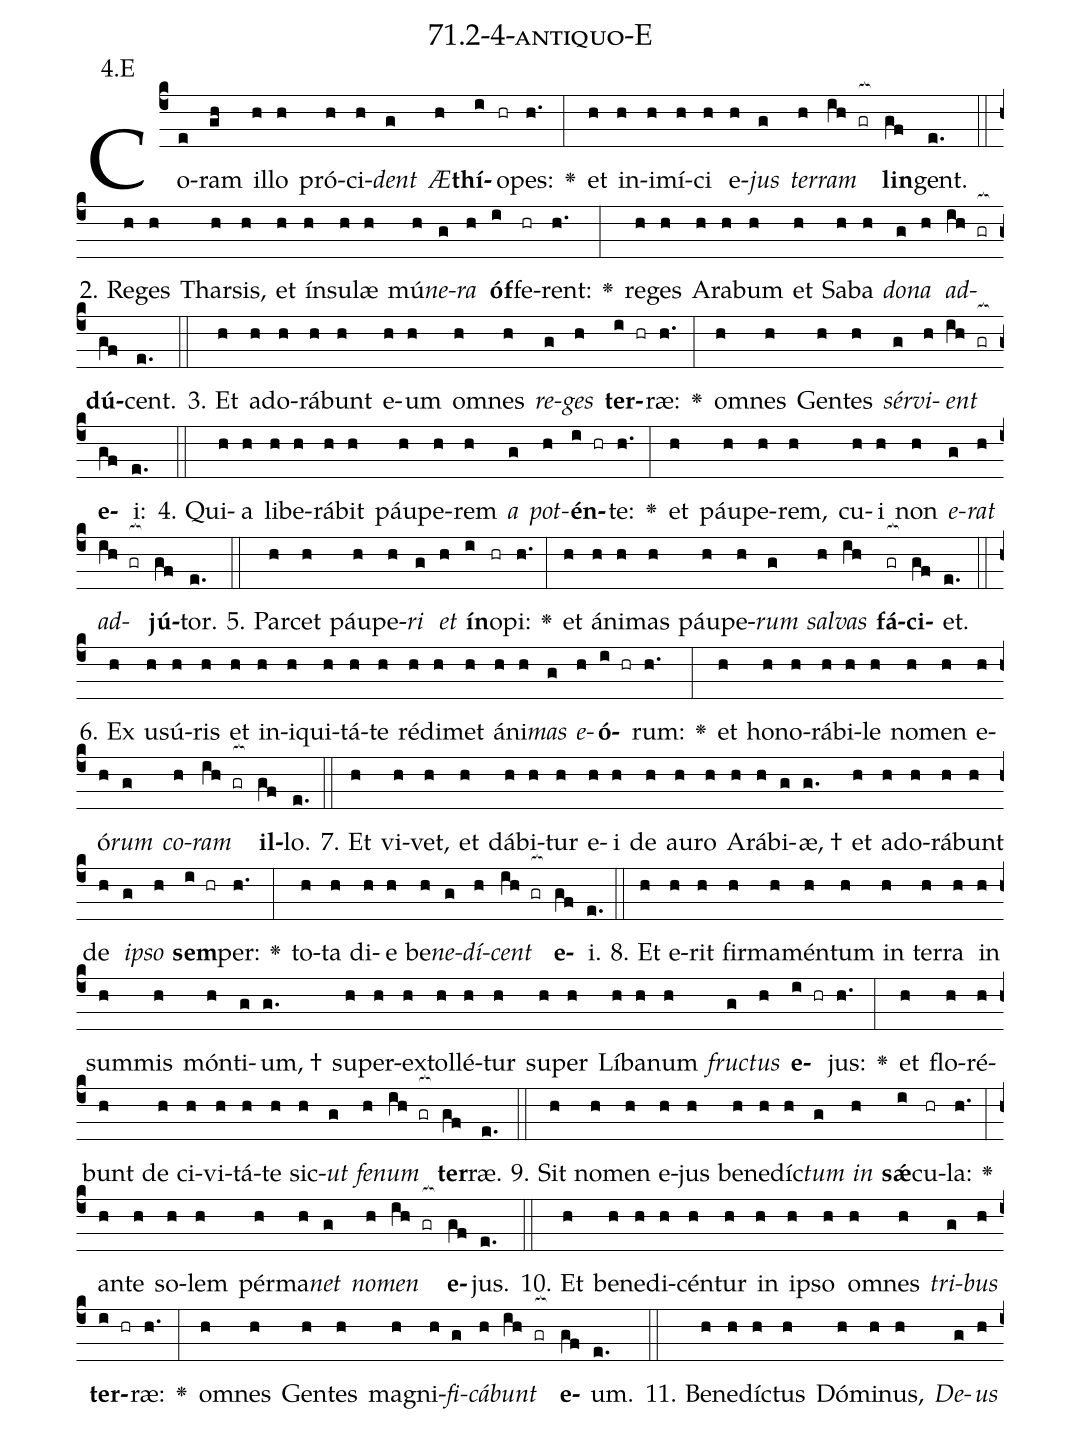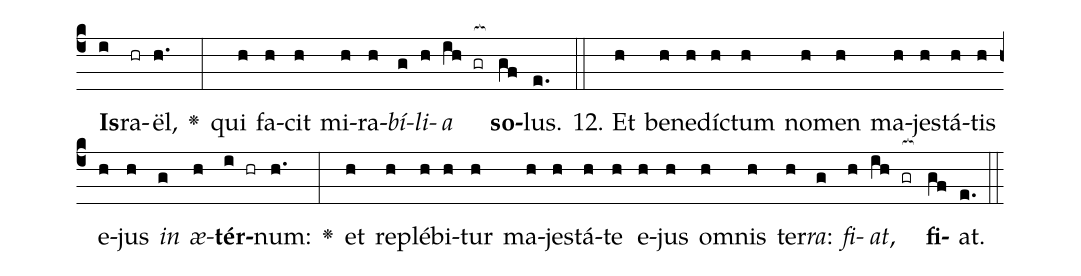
name: 71.2-4-antiquo-E;
annotation: 4.E;
%%
(c4)Co(e)ram(gh) il(h)lo(h) pró(h)ci(h)<i>dent</i>(g) <i>Æ</i>(h)<b>thí</b>(i)o(hr)pes:(h.) <v>\greheightstar</v>(:) et(h) in(h)i(h)mí(h)ci(h) e(h)<i>jus</i>(g) <i>ter</i>(h)<i>ram</i>(ih gr[ocb:1{]) <b>lin</b>(gf[ocb:0}])gent.(e.) (::)
2. Re(h)ges(h) Thar(h)sis,(h) et(h) ín(h)su(h)læ(h) mú(h)<i>ne</i>(g)<i>ra</i>(h) <b>óf</b>(i)fe(hr)rent:(h.) <v>\greheightstar</v>(:) re(h)ges(h) A(h)ra(h)bum(h) et(h) Sa(h)ba(h) <i>do</i>(g)<i>na</i>(h) <i>ad</i>(ih gr[ocb:1{])<b>dú</b>(gf[ocb:0}])cent.(e.) (::)
3. Et(h) ad(h)o(h)rá(h)bunt(h) e(h)um(h) om(h)nes(h) <i>re</i>(g)<i>ges</i>(h) <b>ter</b>(i hr)ræ:(h.) <v>\greheightstar</v>(:) om(h)nes(h) Gen(h)tes(h) <i>sér</i>(g)<i>vi</i>(h)<i>ent</i>(ih gr[ocb:1{]) <b>e</b>(gf[ocb:0}])i:(e.) (::)
4. Qui(h)a(h) li(h)be(h)rá(h)bit(h) páu(h)pe(h)rem(h) <i>a</i>(g) <i>pot</i>(h)<b>én</b>(i hr)te:(h.) <v>\greheightstar</v>(:) et(h) páu(h)pe(h)rem,(h) cu(h)i(h) non(h) <i>e</i>(g)<i>rat</i>(h) <i>ad</i>(ih gr[ocb:1{])<b>jú</b>(gf[ocb:0}])tor.(e.) (::)
5. Par(h)cet(h) páu(h)pe(h)<i>ri</i>(g) <i>et</i>(h) <b>ín</b>(i)o(hr)pi:(h.) <v>\greheightstar</v>(:) et(h) á(h)ni(h)mas(h) páu(h)pe(h)<i>rum</i>(g) <i>sal</i>(h)<i>vas</i>(ih) <b>fá</b>(gr[ocb:1{])<b>ci</b>(gf[ocb:0}])et.(e.) (::)
6. Ex(h) u(h)sú(h)ris(h) et(h) in(h)i(h)qui(h)tá(h)te(h) réd(h)i(h)met(h) á(h)ni(h)<i>mas</i>(g) <i>e</i>(h)<b>ó</b>(i hr)rum:(h.) <v>\greheightstar</v>(:) et(h) ho(h)no(h)rá(h)bi(h)le(h) no(h)men(h) e(h)ó(h)<i>rum</i>(g) <i>co</i>(h)<i>ram</i>(ih gr[ocb:1{]) <b>il</b>(gf[ocb:0}])lo.(e.) (::)
7. Et(h) vi(h)vet,(h) et(h) dá(h)bi(h)tur(h) e(h)i(h) de(h) au(h)ro(h) A(h)rá(h)bi(g)æ, †(g.) et(h) ad(h)o(h)rá(h)bunt(h) de(h) <i>ip</i>(g)<i>so</i>(h) <b>sem</b>(i hr)per:(h.) <v>\greheightstar</v>(:) to(h)ta(h) di(h)e(h) be(h)<i>ne</i>(g)<i>dí</i>(h)<i>cent</i>(ih gr[ocb:1{]) <b>e</b>(gf[ocb:0}])i.(e.) (::)
8. Et(h) e(h)rit(h) fir(h)ma(h)mén(h)tum(h) in(h) ter(h)ra(h) in(h) sum(h)mis(h) món(h)ti(g)um, †(g.) su(h)per(h)ex(h)tol(h)lé(h)tur(h) su(h)per(h) Lí(h)ba(h)num(h) <i>fruc</i>(g)<i>tus</i>(h) <b>e</b>(i hr)jus:(h.) <v>\greheightstar</v>(:) et(h) flo(h)ré(h)bunt(h) de(h) ci(h)vi(h)tá(h)te(h) sic(h)<i>ut</i>(g) <i>fe</i>(h)<i>num</i>(ih gr[ocb:1{]) <b>ter</b>(gf[ocb:0}])ræ.(e.) (::)
9. Sit(h) no(h)men(h) e(h)jus(h) be(h)ne(h)díc(h)<i>tum</i>(g) <i>in</i>(h) <b>sǽ</b>(i)cu(hr)la:(h.) <v>\greheightstar</v>(:) an(h)te(h) so(h)lem(h) pér(h)ma(h)<i>net</i>(g) <i>no</i>(h)<i>men</i>(ih gr[ocb:1{]) <b>e</b>(gf[ocb:0}])jus.(e.) (::)
10. Et(h) be(h)ne(h)di(h)cén(h)tur(h) in(h) ip(h)so(h) om(h)nes(h) <i>tri</i>(g)<i>bus</i>(h) <b>ter</b>(i hr)ræ:(h.) <v>\greheightstar</v>(:) om(h)nes(h) Gen(h)tes(h) ma(h)gni(h)<i>fi</i>(g)<i>cá</i>(h)<i>bunt</i>(ih gr[ocb:1{]) <b>e</b>(gf[ocb:0}])um.(e.) (::)
11. Be(h)ne(h)díc(h)tus(h) Dó(h)mi(h)nus,(h) <i>De</i>(g)<i>us</i>(h) <b>Is</b>(i)ra(hr)ël,(h.) <v>\greheightstar</v>(:) qui(h) fa(h)cit(h) mi(h)ra(h)<i>bí</i>(g)<i>li</i>(h)<i>a</i>(ih gr[ocb:1{]) <b>so</b>(gf[ocb:0}])lus.(e.) (::)
12. Et(h) be(h)ne(h)díc(h)tum(h) no(h)men(h) ma(h)jes(h)tá(h)tis(h) e(h)jus(h) <i>in</i>(g) <i>æ</i>(h)<b>tér</b>(i hr)num:(h.) <v>\greheightstar</v>(:) et(h) re(h)plé(h)bi(h)tur(h) ma(h)jes(h)tá(h)te(h) e(h)jus(h) om(h)nis(h) ter(h)<i>ra</i>:(g) <i>fi</i>(h)<i>at</i>,(ih gr[ocb:1{]) <b>fi</b>(gf[ocb:0}])at.(e.) (::)
